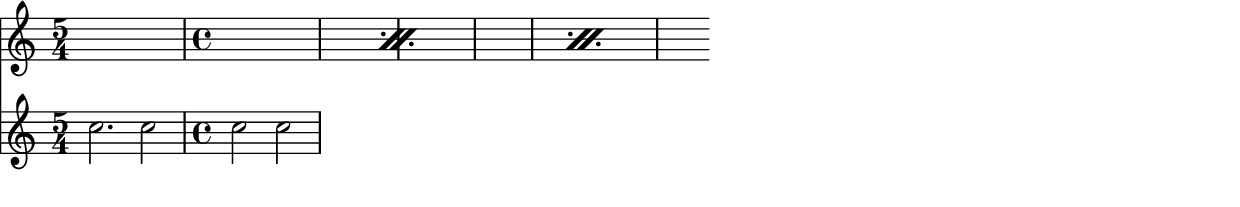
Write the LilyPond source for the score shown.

%% Generated by lilypond-book
%% Options: [exampleindent=10.16\mm,fragment,indent=0\mm,line-width=160\mm,paper-height=845.047\pt,paper-width=597.508\pt,papersize='(cons (* 597.508 pt) (* 845.047 pt)),quote,relative=2]
\include "lilypond-book-preamble.ly"


% ****************************************************************
% Start cut-&-pastable-section
% ****************************************************************

#(ly:set-option 'eps-box-padding 3.000000)



\paper {
  #(set-paper-size '(cons (* 597.508 pt) (* 845.047 pt)))
  indent = 0\mm
  line-width = 160\mm
  % offset the left padding, also add 1mm as lilypond creates cropped
  % images with a little space on the right
  line-width = #(- line-width (* mm  3.000000) (* mm 1))
  line-width = 160\mm - 2.0 * 10.16\mm
  % offset the left padding, also add 1mm as lilypond creates cropped
  % images with a little space on the right
  line-width = #(- line-width (* mm  3.000000) (* mm 1))
}

\layout {
  
}


\relative c''
{


% ****************************************************************
% ly snippet contents follows:
% ****************************************************************
\sourcefileline 1319
\repeat percent 3 { \time 5/4 c2. 2 \time 4/4 2 2 }


% ****************************************************************
% end ly snippet
% ****************************************************************
}
